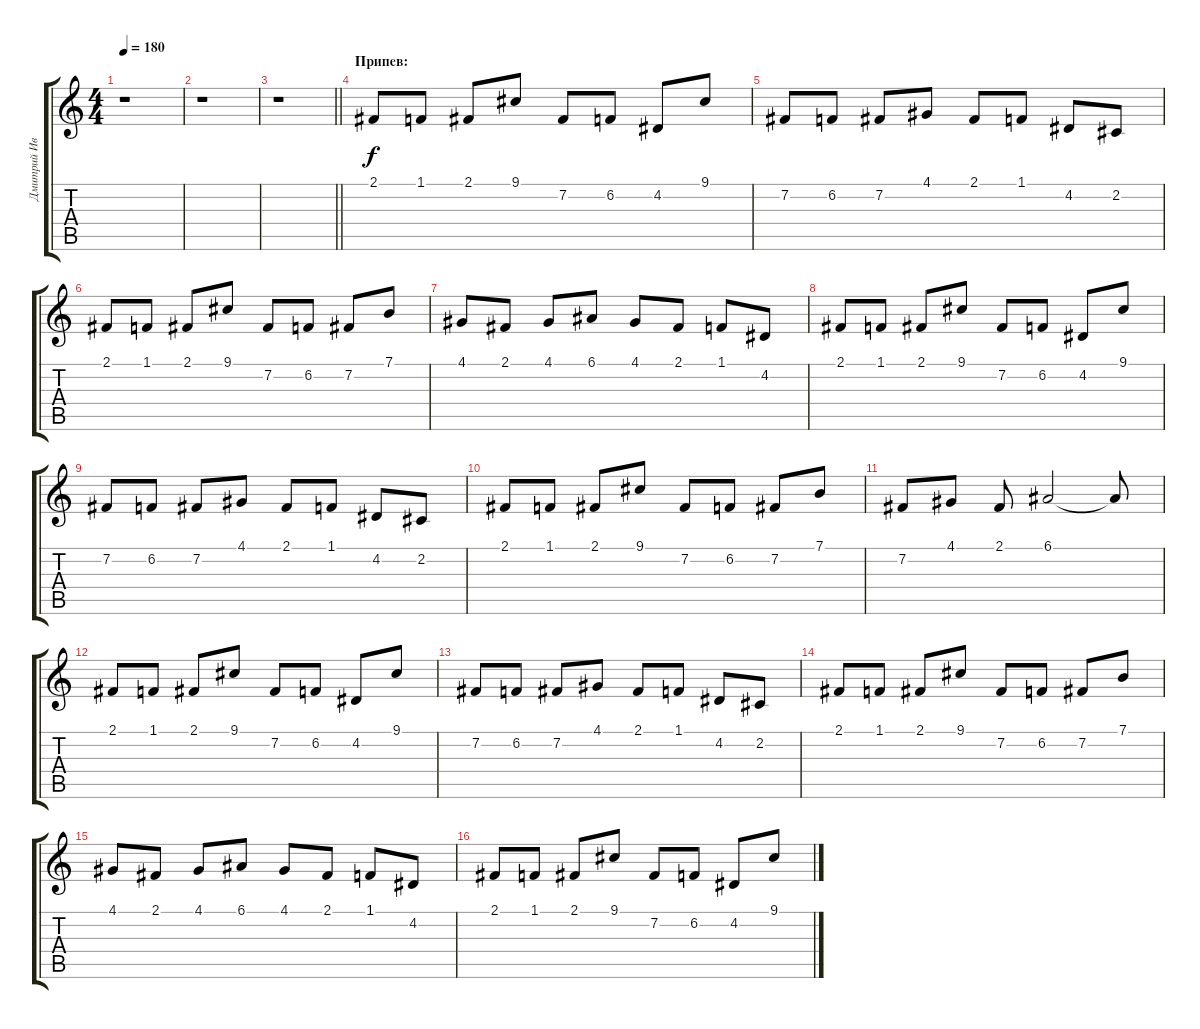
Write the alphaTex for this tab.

\track ("Дмитрий Иванов" "Дмитрий Ив") {instrument violin}
\staff {score tabs}
\tuning (E4 B3 G3 D3 A2 E2) {hide}
\ts (4 4)
\tempo 180
\clef g2
\ks c
r.1{dy f} |
r.1 |
\barLineRight lightlight
r.1 |
\section ("" "Припев:")
2.1.8 1.1.8 2.1.8 9.1.8 7.2.8 6.2.8 4.2.8 9.1.8 |
7.2.8 6.2.8 7.2.8 4.1.8 2.1.8 1.1.8 4.2.8 2.2.8 |
2.1.8 1.1.8 2.1.8 9.1.8 7.2.8 6.2.8 7.2.8 7.1.8 |
4.1.8 2.1.8 4.1.8 6.1.8 4.1.8 2.1.8 1.1.8 4.2.8 |
2.1.8 1.1.8 2.1.8 9.1.8 7.2.8 6.2.8 4.2.8 9.1.8 |
7.2.8 6.2.8 7.2.8 4.1.8 2.1.8 1.1.8 4.2.8 2.2.8 |
2.1.8 1.1.8 2.1.8 9.1.8 7.2.8 6.2.8 7.2.8 7.1.8 |
7.2.8 4.1.8 2.1.8 6.1.2 6.1{t}.8 |
2.1.8 1.1.8 2.1.8 9.1.8 7.2.8 6.2.8 4.2.8 9.1.8 |
7.2.8 6.2.8 7.2.8 4.1.8 2.1.8 1.1.8 4.2.8 2.2.8 |
2.1.8 1.1.8 2.1.8 9.1.8 7.2.8 6.2.8 7.2.8 7.1.8 |
4.1.8 2.1.8 4.1.8 6.1.8 4.1.8 2.1.8 1.1.8 4.2.8 |
2.1.8 1.1.8 2.1.8 9.1.8 7.2.8 6.2.8 4.2.8 9.1.8
